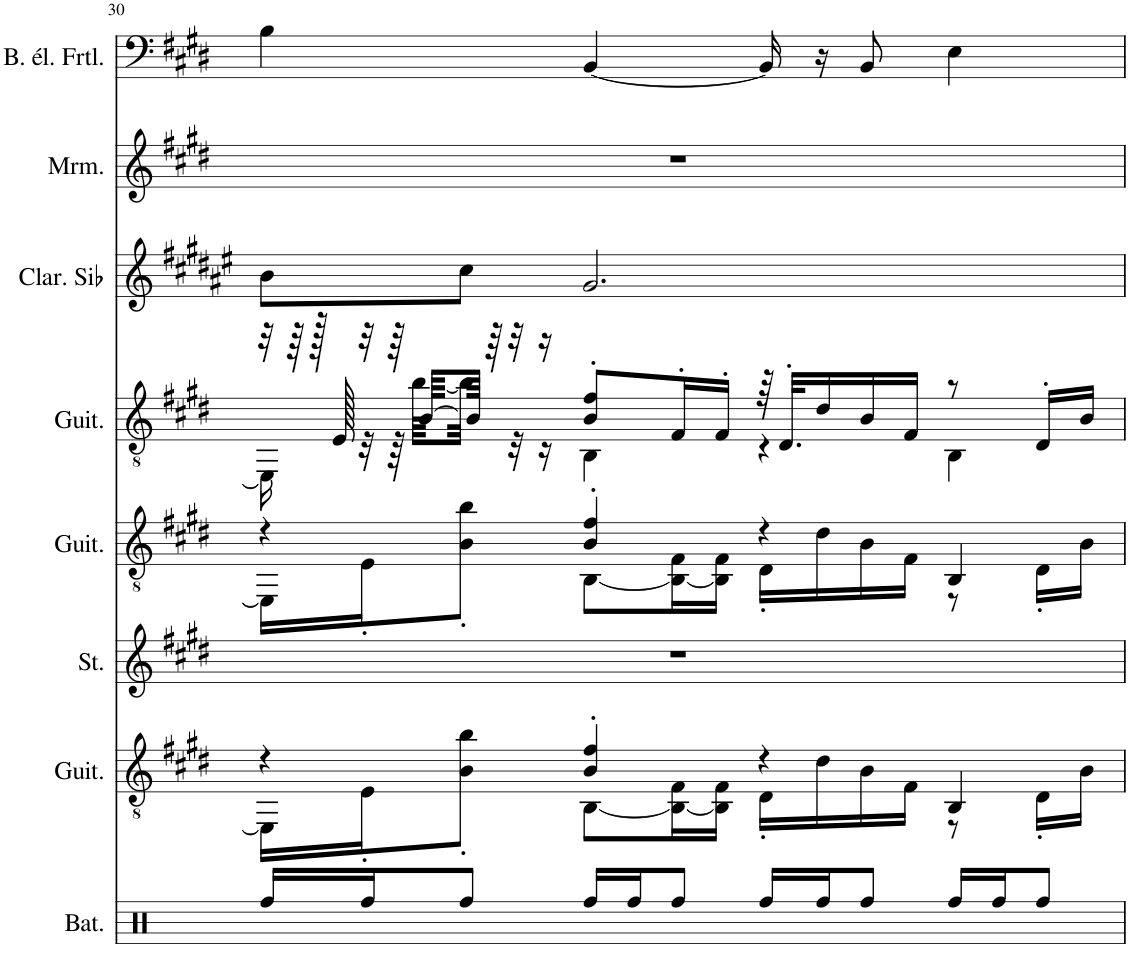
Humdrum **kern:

**kern	**kern	**kern	**kern	**kern	**kern	**kern	**kern
*part8	*part7	*part6	*part5	*part4	*part3	*part2	*part1
*staff8	*staff7	*staff6	*staff5	*staff4	*staff3	*staff2	*staff1
*I"Batterie, Drums	*I"Guitare acoustique, Acoustic Guitar (steel)	*I"Cordes, String Ensemble 1	*I"Guitare classique, Acoustic Guitar (nylon)	*I"Guitare acoustique, Electric Guitar (jazz)	*I"Clarinette en Sib	*I"Marimba (Double portée), Marimba	*I"Basse électrique fretless, Fretless Bass
*I'Bat.	*I'Guit.	*I'St.	*I'Guit.	*I'Guit.	*I'Clar. Sib	*I'Mrm.	*I'B. él. Frtl.
!!LO:PB:g=z
*clefX	*clefGv2	*clefG2	*clefGv2	*clefGv2	*clefG2	*clefG2	*clefF4
*	*	*	*	*	*Trd1c2	*	*Trd7c12
*k[]	*k[f#c#g#d#]	*k[f#c#g#d#]	*k[f#c#g#d#]	*k[f#c#g#d#]	*k[f#c#g#d#a#e#]	*k[f#c#g#d#]	*k[f#c#g#d#]
*M4/4	*M4/4	*M4/4	*M4/4	*M4/4	*M4/4	*M4/4	*M4/4
=30	=30	=30	=30	=30	=30	=30	=30
*	*^	*	*^	*^	*	*	*
16Rff/LL	4r	16EE\LL]	1r	4r	16EE\LL]	32r	16EE\]	8b\L	1r	4B\
.	.	.	.	.	.	64r	.	.	.	.
.	.	.	.	.	.	128r	.	.	.	.
.	.	.	.	.	.	128E/	.	.	.	.
16Rff/J	.	16E'\J	.	.	16E'\J	32r	32r	.	.	.
.	.	.	.	.	.	64r	64r	.	.	.
.	.	.	.	.	.	[64B/LLLL	[64b\KLLL	.	.	.
8Rff/J	.	8B\' 8b\'J	.	.	8B\' 8b\'J	64B/JJJJ]	32b\JJJ]	8cc#\J	.	.
.	.	.	.	.	.	64r	.	.	.	.
.	.	.	.	.	.	32r	32r	.	.	.
.	.	.	.	.	.	16r	16r	.	.	.
16Rff/LL	4B/' 4f#/'	[8BB\L	.	4B/' 4f#/'	[8BB\L	8B/' 8f#/'L	4BB\	2.g#/	.	[4BB/
16Rff/J	.	.	.	.	.	.	.	.	.	.
8Rff/J	.	16BB\_ 16F#\L	.	.	16BB\_ 16F#\L	16F#'/L	.	.	.	.
.	.	16BB\] 16F#\JJ	.	.	16BB\] 16F#\JJ	16F#'/JJ	.	.	.	.
16Rff/LL	4r	16D#'\LL	.	4r	16D#'\LL	64r	4r	.	.	16BB/]
.	.	.	.	.	.	32.D#'/KLL	.	.	.	.
16Rff/J	.	16d#\	.	.	16d#\	16d#/	.	.	.	16r
8Rff/J	.	16B\	.	.	16B\	16B/	.	.	.	8BB/
.	.	16F#\JJ	.	.	16F#\JJ	16F#/JJ	.	.	.	.
16Rff/LL	4BB/	8r	.	4BB/	8r	8r	4BB\	.	.	4E\
16Rff/J	.	.	.	.	.	.	.	.	.	.
8Rff/J	.	16D#'\LL	.	.	16D#'\LL	16D#'/LL	.	.	.	.
.	.	16B\JJ	.	.	16B\JJ	16B/JJ	.	.	.	.
*	*	*	*	*v	*v	*	*	*	*	*
*	*v	*v	*	*	*v	*v	*	*	*
=	=	=	=	=	=	=	=
*-	*-	*-	*-	*-	*-	*-	*-
